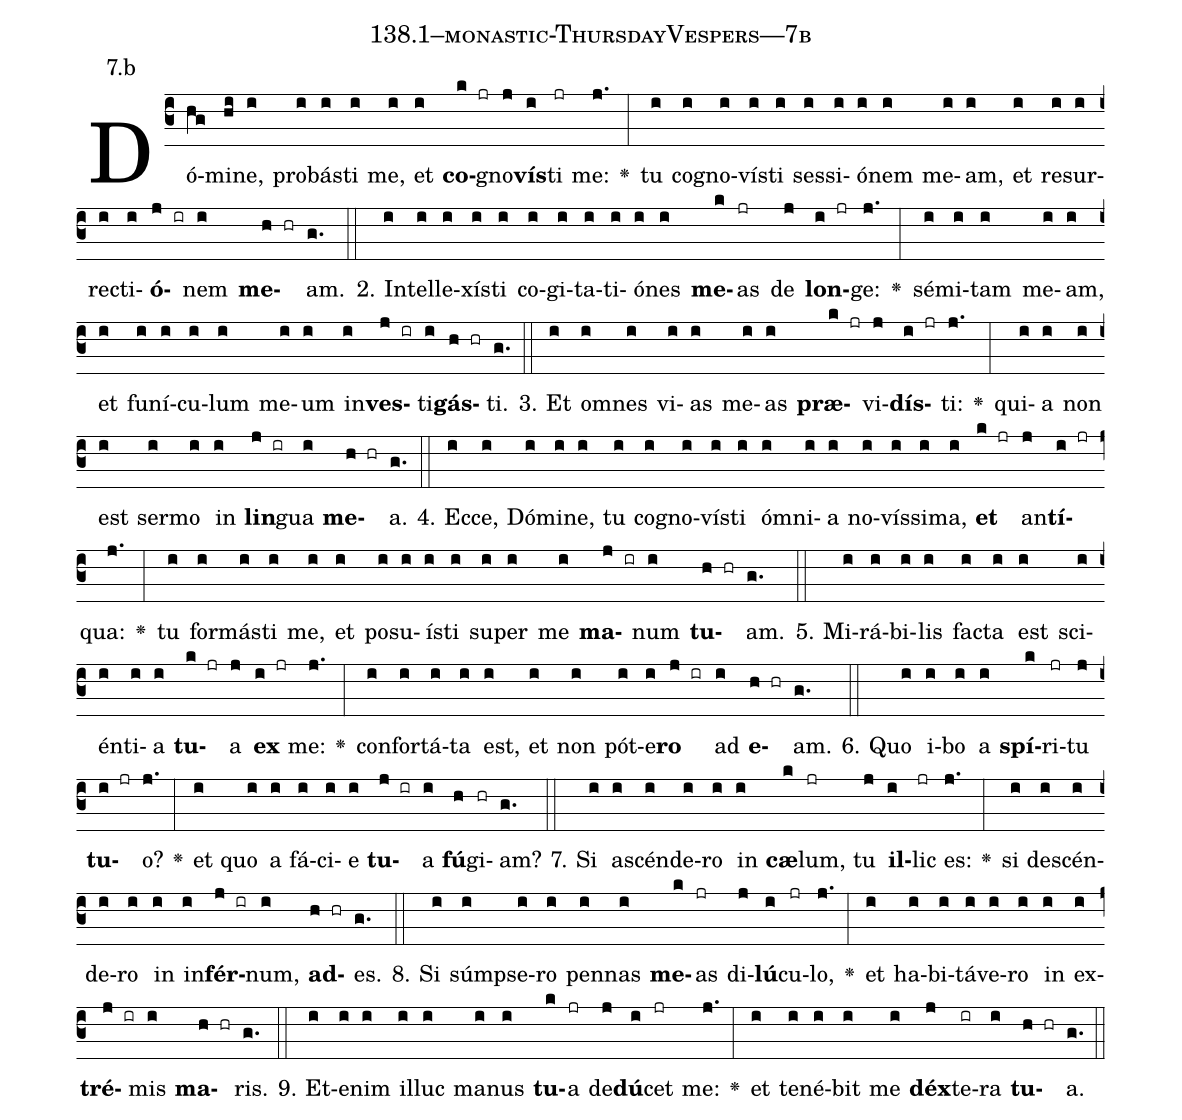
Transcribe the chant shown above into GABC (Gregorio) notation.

name: 138.1--monastic-ThursdayVespers---7b;
annotation: 7.b;
%%
(c3)Dó(hg)mi(hi)ne,(i) pro(i)bás(i)ti(i) me,(i) et(i) <b>co</b>(k jr)gno(j)<b>vís</b>(i)ti(jr) me:(j.) <v>\greheightstar</v>(:) tu(i) co(i)gno(i)vís(i)ti(i) ses(i)si(i)ó(i)nem(i) me(i)am,(i) et(i) re(i)sur(i)rec(i)ti(i)<b>ó</b>(j ir)nem(i) <b>me</b>(h hr)am.(g.) (::)
2. In(i)tel(i)le(i)xís(i)ti(i) co(i)gi(i)ta(i)ti(i)ó(i)nes(i) <b>me</b>(k)as(jr) de(j) <b>lon</b>(i jr)ge:(j.) <v>\greheightstar</v>(:) sé(i)mi(i)tam(i) me(i)am,(i) et(i) fu(i)ní(i)cu(i)lum(i) me(i)um(i) in(i)<b>ves</b>(j ir)ti(i)<b>gás</b>(h hr)ti.(g.) (::)
3. Et(i) om(i)nes(i) vi(i)as(i) me(i)as(i) <b>præ</b>(k jr)vi(j)<b>dís</b>(i jr)ti:(j.) <v>\greheightstar</v>(:) qui(i)a(i) non(i) est(i) ser(i)mo(i) in(i) <b>lin</b>(j ir)gua(i) <b>me</b>(h hr)a.(g.) (::)
4. Ec(i)ce,(i) Dó(i)mi(i)ne,(i) tu(i) co(i)gno(i)vís(i)ti(i) óm(i)ni(i)a(i) no(i)vís(i)si(i)ma,(i) <b>et</b>(k jr) an(j)<b>tí</b>(i jr)qua:(j.) <v>\greheightstar</v>(:) tu(i) for(i)más(i)ti(i) me,(i) et(i) po(i)su(i)ís(i)ti(i) su(i)per(i) me(i) <b>ma</b>(j ir)num(i) <b>tu</b>(h hr)am.(g.) (::)
5. Mi(i)rá(i)bi(i)lis(i) fac(i)ta(i) est(i) sci(i)én(i)ti(i)a(i) <b>tu</b>(k jr)a(j) <b>ex</b>(i jr) me:(j.) <v>\greheightstar</v>(:) con(i)for(i)tá(i)ta(i) est,(i) et(i) non(i) pót(i)e(i)<b>ro</b>(j ir) ad(i) <b>e</b>(h hr)am.(g.) (::)
6. Quo(i) i(i)bo(i) a(i) <b>spí</b>(k)ri(jr)tu(j) <b>tu</b>(i jr)o?(j.) <v>\greheightstar</v>(:) et(i) quo(i) a(i) fá(i)ci(i)e(i) <b>tu</b>(j ir)a(i) <b>fú</b>(h)gi(hr)am?(g.) (::)
7. Si(i) a(i)scén(i)de(i)ro(i) in(i) <b>cæ</b>(k)lum,(jr) tu(j) <b>il</b>(i)lic(jr) es:(j.) <v>\greheightstar</v>(:) si(i) de(i)scén(i)de(i)ro(i) in(i) in(i)<b>fér</b>(j ir)num,(i) <b>ad</b>(h hr)es.(g.) (::)
8. Si(i) súmp(i)se(i)ro(i) pen(i)nas(i) <b>me</b>(k)as(jr) di(j)<b>lú</b>(i)cu(jr)lo,(j.) <v>\greheightstar</v>(:) et(i) ha(i)bi(i)tá(i)ve(i)ro(i) in(i) ex(i)<b>tré</b>(j ir)mis(i) <b>ma</b>(h hr)ris.(g.) (::)
9. Et(i)e(i)nim(i) il(i)luc(i) ma(i)nus(i) <b>tu</b>(k)a(jr) de(j)<b>dú</b>(i)cet(jr) me:(j.) <v>\greheightstar</v>(:) et(i) te(i)né(i)bit(i) me(i) <b>déx</b>(j)te(ir)ra(i) <b>tu</b>(h hr)a.(g.) (::)
